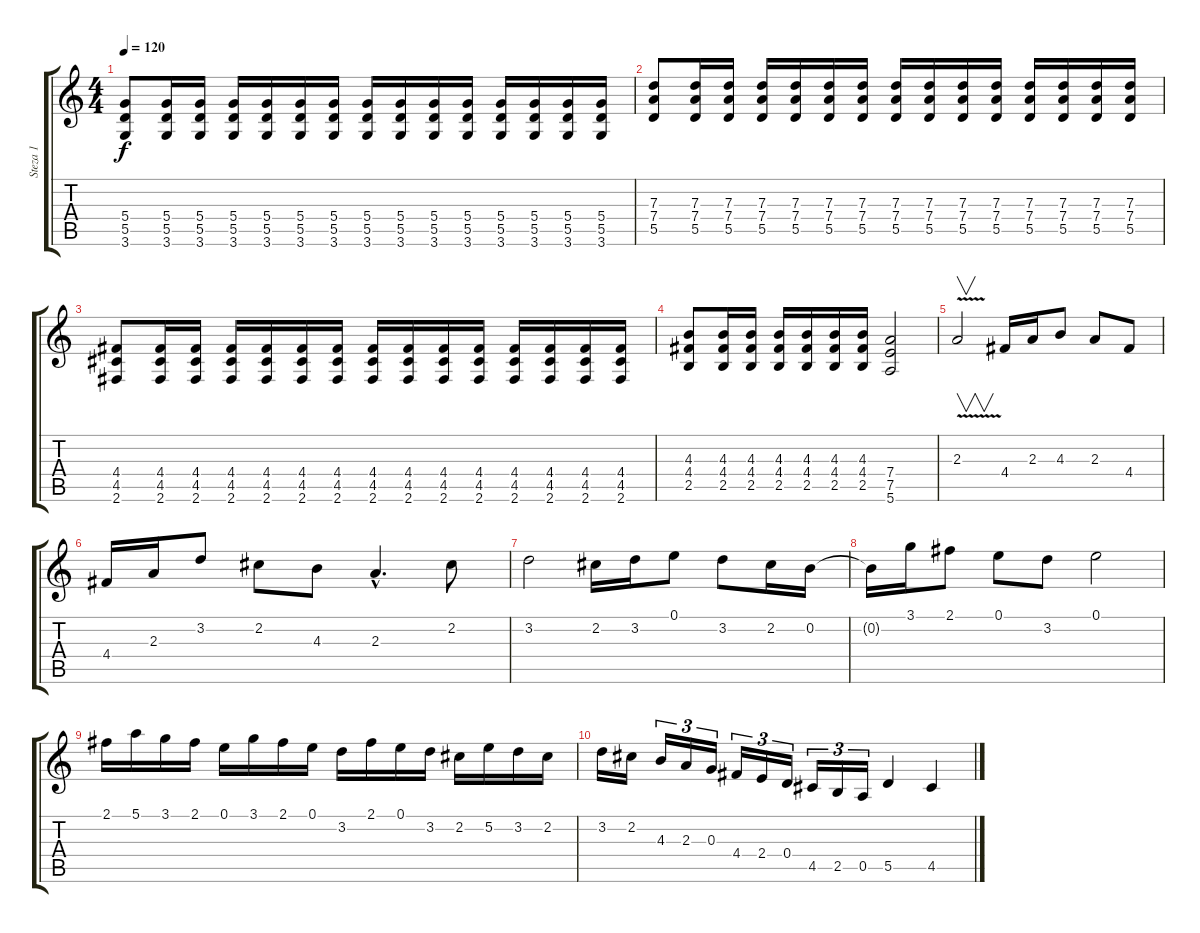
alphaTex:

\track ("Steza 1" "Steza 1") {instrument distortionguitar}
\staff {score tabs}
\tuning (E4 B3 G3 D3 A2 E2) {hide}
\ts (4 4)
\tempo 120
\clef g2
\ks c
(5.4 5.5 3.6).8{dy f} (5.4 5.5 3.6).16 (5.4 5.5 3.6).16 (5.4 5.5 3.6).16 (5.4 5.5 3.6).16 (5.4 5.5 3.6).16 (5.4 5.5 3.6).16 (5.4 5.5 3.6).16 (5.4 5.5 3.6).16 (5.4 5.5 3.6).16 (5.4 5.5 3.6).16 (5.4 5.5 3.6).16 (5.4 5.5 3.6).16 (5.4 5.5 3.6).16 (5.4 5.5 3.6).16 |
(7.3 7.4 5.5).8 (7.3 7.4 5.5).16 (7.3 7.4 5.5).16 (7.3 7.4 5.5).16 (7.3 7.4 5.5).16 (7.3 7.4 5.5).16 (7.3 7.4 5.5).16 (7.3 7.4 5.5).16 (7.3 7.4 5.5).16 (7.3 7.4 5.5).16 (7.3 7.4 5.5).16 (7.3 7.4 5.5).16 (7.3 7.4 5.5).16 (7.3 7.4 5.5).16 (7.3 7.4 5.5).16 |
(4.4 4.5 2.6).8 (4.4 4.5 2.6).16 (4.4 4.5 2.6).16 (4.4 4.5 2.6).16 (4.4 4.5 2.6).16 (4.4 4.5 2.6).16 (4.4 4.5 2.6).16 (4.4 4.5 2.6).16 (4.4 4.5 2.6).16 (4.4 4.5 2.6).16 (4.4 4.5 2.6).16 (4.4 4.5 2.6).16 (4.4 4.5 2.6).16 (4.4 4.5 2.6).16 (4.4 4.5 2.6).16 |
(4.3 4.4 2.5).8 (4.3 4.4 2.5).16 (4.3 4.4 2.5).16 (4.3 4.4 2.5).16 (4.3 4.4 2.5).16 (4.3 4.4 2.5).16 (4.3 4.4 2.5).16 (7.4 7.5 5.6).2 |
2.3{v}.2{v} 4.4.16 2.3.16 4.3.8 2.3.8 4.4.8 |
4.4.16 2.3.16 3.2.8 2.2.8 4.3.8 2.3{hac}.4{d} 2.2.8 |
3.2.2 2.2.16 3.2.16 0.1.8 3.2.8 2.2.16 0.2.16 |
0.2{t}.16 3.1.16 2.1.8 0.1.8 3.2.8 0.1.2 |
2.1.16 5.1.16 3.1.16 2.1.16 0.1.16 3.1.16 2.1.16 0.1.16 3.2.16 2.1.16 0.1.16 3.2.16 2.2.16 5.2.16 3.2.16 2.2.16 |
3.2.16 2.2.16 4.3.16{tu (3 2)} 2.3.16{tu (3 2)} 0.3.16{tu (3 2)} 4.4.16{tu (3 2)} 2.4.16{tu (3 2)} 0.4.16{tu (3 2)} 4.5.16{tu (3 2)} 2.5.16{tu (3 2)} 0.5.16{tu (3 2)} 5.5.4 4.5.4
